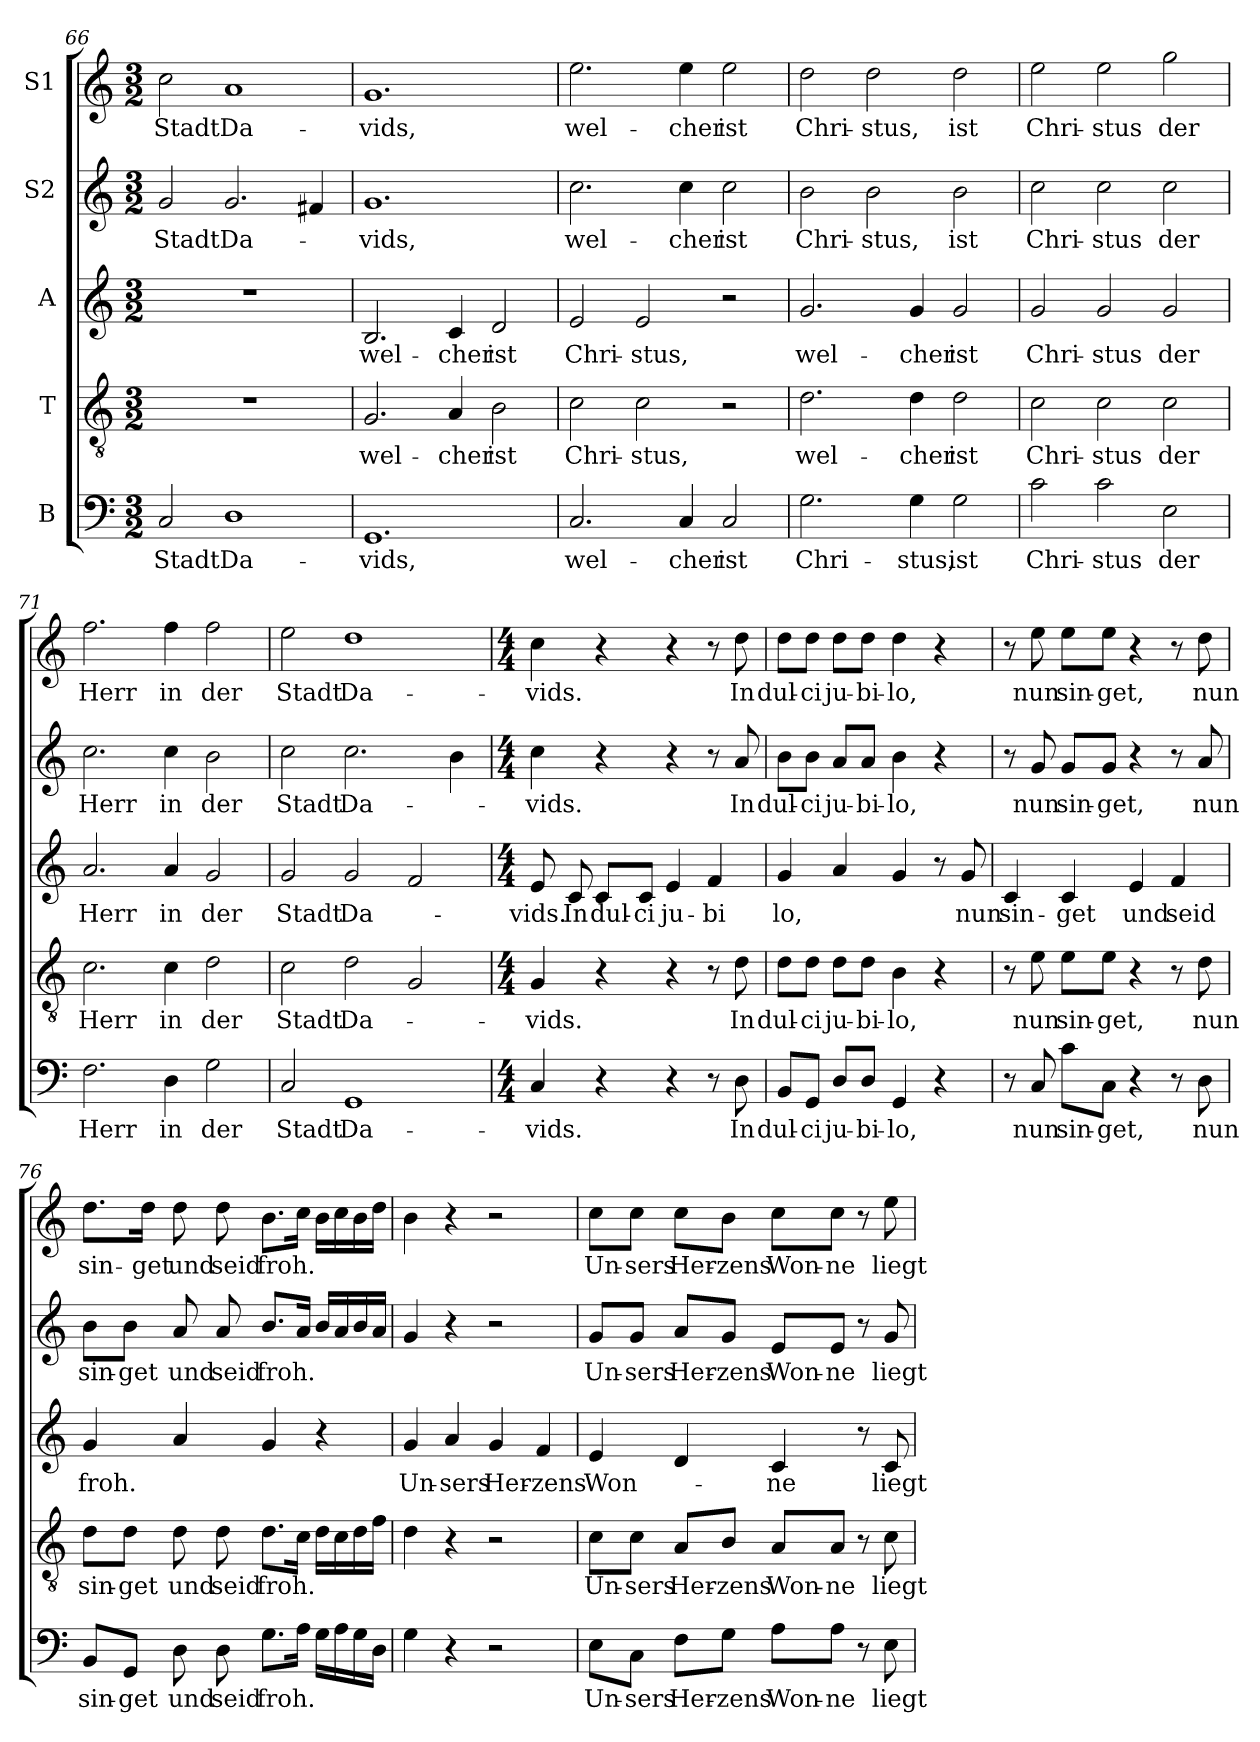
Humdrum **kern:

**kern	**text	**kern	**text	**kern	**text	**kern	**text	**kern	**text
*part5	*part5	*part4	*part4	*part3	*part3	*part2	*part2	*part1	*part1
*staff5	*staff5	*staff4	*staff4	*staff3	*staff3	*staff2	*staff2	*staff1	*staff1
*I"B	*	*I"T	*	*I"A	*	*I"S2	*	*I"S1	*
*clefF4	*	*clefGv2	*	*clefG2	*	*clefG2	*	*clefG2	*
*k[]	*	*k[]	*	*k[]	*	*k[]	*	*k[]	*
*M3/2	*	*M3/2	*	*M3/2	*	*M3/2	*	*M3/2	*
=66	=66	=66	=66	=66	=66	=66	=66	=66	=66
!	!LO:LY:b	!	!	!	!	!	!LO:LY:b	!	!LO:LY:b
2C/	Stadt	1.r	.	1.r	.	2g/	Stadt	2cc\	Stadt
!	!LO:LY:b	!	!	!	!	!	!LO:LY:b	!	!LO:LY:b
1D	Da-	.	.	.	.	2.g/	Da-	1a	Da-
.	.	.	.	.	.	4f#X/	.	.	.
=67	=67	=67	=67	=67	=67	=67	=67	=67	=67
!	!LO:LY:b	!	!LO:LY:b	!	!LO:LY:b	!	!LO:LY:b	!	!LO:LY:b
1.GG	-vids,	2.G/	wel-	2.B/	wel-	1.g	-vids,	1.g	-vids,
!	!	!	!LO:LY:b	!	!LO:LY:b	!	!	!	!
.	.	4A/	-cher	4c/	-cher	.	.	.	.
!	!	!	!LO:LY:b	!	!LO:LY:b	!	!	!	!
.	.	2B\	ist	2d/	ist	.	.	.	.
=68	=68	=68	=68	=68	=68	=68	=68	=68	=68
!	!LO:LY:b	!	!LO:LY:b	!	!LO:LY:b	!	!LO:LY:b	!	!LO:LY:b
2.C/	wel-	2c\	Chri-	2e/	Chri-	2.cc\	wel-	2.ee\	wel-
!	!	!	!LO:LY:b	!	!LO:LY:b	!	!	!	!
.	.	2c\	-stus,	2e/	-stus,	.	.	.	.
!	!LO:LY:b	!	!	!	!	!	!LO:LY:b	!	!LO:LY:b
4C/	-cher	.	.	.	.	4cc\	-cher	4ee\	-cher
!	!LO:LY:b	!	!	!	!	!	!LO:LY:b	!	!LO:LY:b
2C/	ist	2r	.	2r	.	2cc\	ist	2ee\	ist
=69	=69	=69	=69	=69	=69	=69	=69	=69	=69
!	!LO:LY:b	!	!LO:LY:b	!	!LO:LY:b	!	!LO:LY:b	!	!LO:LY:b
2.G\	Chri-	2.d\	wel-	2.g/	wel-	2b\	Chri-	2dd\	Chri-
!	!	!	!	!	!	!	!LO:LY:b	!	!LO:LY:b
.	.	.	.	.	.	2b\	-stus,	2dd\	-stus,
!	!LO:LY:b	!	!LO:LY:b	!	!LO:LY:b	!	!	!	!
4G\	-stus,	4d\	-cher	4g/	-cher	.	.	.	.
!	!LO:LY:b	!	!LO:LY:b	!	!LO:LY:b	!	!LO:LY:b	!	!LO:LY:b
2G\	ist	2d\	ist	2g/	-ist	2b\	ist	2dd\	ist
!!LO:PB:g=z
=70	=70	=70	=70	=70	=70	=70	=70	=70	=70
!	!LO:LY:b	!	!LO:LY:b	!	!LO:LY:b	!	!LO:LY:b	!	!LO:LY:b
2c\	Chri-	2c\	Chri-	2g/	Chri-	2cc\	Chri-	2ee\	Chri-
!	!LO:LY:b	!	!LO:LY:b	!	!LO:LY:b	!	!LO:LY:b	!	!LO:LY:b
2c\	-stus	2c\	-stus	2g/	-stus	2cc\	-stus	2ee\	-stus
!	!LO:LY:b	!	!LO:LY:b	!	!LO:LY:b	!	!LO:LY:b	!	!LO:LY:b
2E\	der	2c\	der	2g/	der	2cc\	der	2gg\	der
=71	=71	=71	=71	=71	=71	=71	=71	=71	=71
!	!LO:LY:b	!	!LO:LY:b	!	!LO:LY:b	!	!LO:LY:b	!	!LO:LY:b
2.F\	Herr	2.c\	Herr	2.a/	Herr	2.cc\	Herr	2.ff\	Herr
!	!LO:LY:b	!	!LO:LY:b	!	!LO:LY:b	!	!LO:LY:b	!	!LO:LY:b
4D\	in	4c\	in	4a/	in	4cc\	in	4ff\	in
!	!LO:LY:b	!	!LO:LY:b	!	!LO:LY:b	!	!LO:LY:b	!	!LO:LY:b
2G\	der	2d\	der	2g/	der	2b\	der	2ff\	der
=72	=72	=72	=72	=72	=72	=72	=72	=72	=72
!	!LO:LY:b	!	!LO:LY:b	!	!LO:LY:b	!	!LO:LY:b	!	!LO:LY:b
2C/	Stadt	2c\	Stadt	2g/	Stadt	2cc\	Stadt	2ee\	Stadt
!	!LO:LY:b	!	!LO:LY:b	!	!LO:LY:b	!	!LO:LY:b	!	!LO:LY:b
1GG	Da-	2d\	Da-	2g/	Da-	2.cc\	Da-	1dd	Da-
.	.	2G/	.	2f/	.	.	.	.	.
.	.	.	.	.	.	4b\	.	.	.
=73	=73	=73	=73	=73	=73	=73	=73	=73	=73
*M4/4	*	*M4/4	*	*M4/4	*	*M4/4	*	*M4/4	*
!	!LO:LY:b	!	!LO:LY:b	!	!LO:LY:b	!	!LO:LY:b	!	!LO:LY:b
4C/	-vids.	4G/	-vids.	8e/	vids.	4cc\	-vids.	4cc\	-vids.
!	!	!	!	!	!LO:LY:b	!	!	!	!
.	.	.	.	8c/	In	.	.	.	.
!	!	!	!	!	!LO:LY:b	!	!	!	!
4r	.	4r	.	8c/L	dul-	4r	.	4r	.
!	!	!	!	!	!LO:LY:b	!	!	!	!
.	.	.	.	8c/J	-ci	.	.	.	.
!	!	!	!	!	!LO:LY:b	!	!	!	!
4r	.	4r	.	4e/	ju-	4r	.	4r	.
!	!	!	!	!	!LO:LY:b	!	!	!	!
8r	.	8r	.	4f/	-bi	8r	.	8r	.
!	!LO:LY:b	!	!LO:LY:b	!	!	!	!LO:LY:b	!	!LO:LY:b
8D\	In	8d\	In	.	.	8a/	In	8dd\	In
=74	=74	=74	=74	=74	=74	=74	=74	=74	=74
!	!LO:LY:b	!	!LO:LY:b	!	!LO:LY:b	!	!LO:LY:b	!	!LO:LY:b
8BB/L	dul-	8d\L	dul-	4g/	lo,	8b\L	dul-	8dd\L	dul-
!	!LO:LY:b	!	!LO:LY:b	!	!	!	!LO:LY:b	!	!LO:LY:b
8GG/J	-ci	8d\J	-ci	.	.	8b\J	-ci	8dd\J	-ci
!	!LO:LY:b	!	!LO:LY:b	!	!	!	!LO:LY:b	!	!LO:LY:b
8D/L	ju-	8d\L	ju-	4a/	.	8a/L	ju-	8dd\L	ju-
!	!LO:LY:b	!	!LO:LY:b	!	!	!	!LO:LY:b	!	!LO:LY:b
8D/J	-bi-	8d\J	-bi-	.	.	8a/J	-bi-	8dd\J	-bi-
!	!LO:LY:b	!	!LO:LY:b	!	!	!	!LO:LY:b	!	!LO:LY:b
4GG/	-lo,	4B\	-lo,	4g/	.	4b\	-lo,	4dd\	-lo,
4r	.	4r	.	8r	.	4r	.	4r	.
!	!	!	!	!	!LO:LY:b	!	!	!	!
.	.	.	.	8g/	nun	.	.	.	.
!!LO:LB:g=z
=75	=75	=75	=75	=75	=75	=75	=75	=75	=75
!	!	!	!	!	!LO:LY:b	!	!	!	!
8r	.	8r	.	4c/	sin-	8r	.	8r	.
!	!LO:LY:b	!	!LO:LY:b	!	!	!	!LO:LY:b	!	!LO:LY:b
8C/	nun	8e\	nun	.	.	8g/	nun	8ee\	nun
!	!LO:LY:b	!	!LO:LY:b	!	!LO:LY:b	!	!LO:LY:b	!	!LO:LY:b
8c\L	sin-	8e\L	sin-	4c/	-get	8g/L	sin-	8ee\L	sin-
!	!LO:LY:b	!	!LO:LY:b	!	!	!	!LO:LY:b	!	!LO:LY:b
8C\J	-get,	8e\J	-get,	.	.	8g/J	-get,	8ee\J	-get,
!	!	!	!	!	!LO:LY:b	!	!	!	!
4r	.	4r	.	4e/	und	4r	.	4r	.
!	!	!	!	!	!LO:LY:b	!	!	!	!
8r	.	8r	.	4f/	seid	8r	.	8r	.
!	!LO:LY:b	!	!LO:LY:b	!	!	!	!LO:LY:b	!	!LO:LY:b
8D\	nun	8d\	nun	.	.	8a/	nun	8dd\	nun
=76	=76	=76	=76	=76	=76	=76	=76	=76	=76
!	!LO:LY:b	!	!LO:LY:b	!	!LO:LY:b	!	!LO:LY:b	!	!LO:LY:b
8BB/L	sin-	8d\L	sin-	4g/	froh.	8b\L	sin-	8.dd\L	sin-
!	!LO:LY:b	!	!LO:LY:b	!	!	!	!LO:LY:b	!	!
8GG/J	-get	8d\J	-get	.	.	8b\J	-get	.	.
!	!	!	!	!	!	!	!	!	!LO:LY:b
.	.	.	.	.	.	.	.	16dd\Jk	-get
!	!LO:LY:b	!	!LO:LY:b	!	!	!	!LO:LY:b	!	!LO:LY:b
8D\	und	8d\	und	4a/	.	8a/	und	8dd\	und
!	!LO:LY:b	!	!LO:LY:b	!	!	!	!LO:LY:b	!	!LO:LY:b
8D\	seid	8d\	seid	.	.	8a/	seid	8dd\	seid
!	!LO:LY:b	!	!LO:LY:b	!	!	!	!LO:LY:b	!	!LO:LY:b
8.G\L	froh.	8.d\L	froh.	4g/	.	8.b/L	froh.	8.b\L	froh.
16A\Jk	.	16c\Jk	.	.	.	16a/Jk	.	16cc\Jk	.
16G\LL	.	16d\LL	.	4r	.	16b/LL	.	16b\LL	.
16A\	.	16c\	.	.	.	16a/	.	16cc\	.
16G\	.	16d\	.	.	.	16b/	.	16b\	.
16D\JJ	.	16f\JJ	.	.	.	16a/JJ	.	16dd\JJ	.
=77	=77	=77	=77	=77	=77	=77	=77	=77	=77
!	!	!	!	!	!LO:LY:b	!	!	!	!
4G\	.	4d\	.	4g/	Un-	4g/	.	4b\	.
!	!	!	!	!	!LO:LY:b	!	!	!	!
4r	.	4r	.	4a/	-sers	4r	.	4r	.
!	!	!	!	!	!LO:LY:b	!	!	!	!
2r	.	2r	.	4g/	Her-	2r	.	2r	.
!	!	!	!	!	!LO:LY:b	!	!	!	!
.	.	.	.	4f/	-zens	.	.	.	.
!!LO:PB:g=z
=78	=78	=78	=78	=78	=78	=78	=78	=78	=78
!	!LO:LY:b	!	!LO:LY:b	!	!LO:LY:b	!	!LO:LY:b	!	!LO:LY:b
8E\L	Un-	8c\L	Un-	4e/	Won-	8g/L	Un-	8cc\L	Un-
!	!LO:LY:b	!	!LO:LY:b	!	!	!	!LO:LY:b	!	!LO:LY:b
8C\J	-sers	8c\J	-sers	.	.	8g/J	-sers	8cc\J	-sers
!	!LO:LY:b	!	!LO:LY:b	!	!	!	!LO:LY:b	!	!LO:LY:b
8F\L	Her-	8A/L	Her-	4d/	.	8a/L	Her-	8cc\L	Her-
!	!LO:LY:b	!	!LO:LY:b	!	!	!	!LO:LY:b	!	!LO:LY:b
8G\J	-zens	8B/J	-zens	.	.	8g/J	-zens	8b\J	-zens
!	!LO:LY:b	!	!LO:LY:b	!	!LO:LY:b	!	!LO:LY:b	!	!LO:LY:b
8A\L	Won-	8A/L	Won-	4c/	-ne	8e/L	Won-	8cc\L	Won-
!	!LO:LY:b	!	!LO:LY:b	!	!	!	!LO:LY:b	!	!LO:LY:b
8A\J	-ne	8A/J	-ne	.	.	8e/J	-ne	8cc\J	-ne
8r	.	8r	.	8r	.	8r	.	8r	.
!	!LO:LY:b	!	!LO:LY:b	!	!LO:LY:b	!	!LO:LY:b	!	!LO:LY:b
8E\	liegt	8c\	liegt	8c/	liegt	8g/	liegt	8ee\	liegt
=	=	=	=	=	=	=	=	=	=
*-	*-	*-	*-	*-	*-	*-	*-	*-	*-
